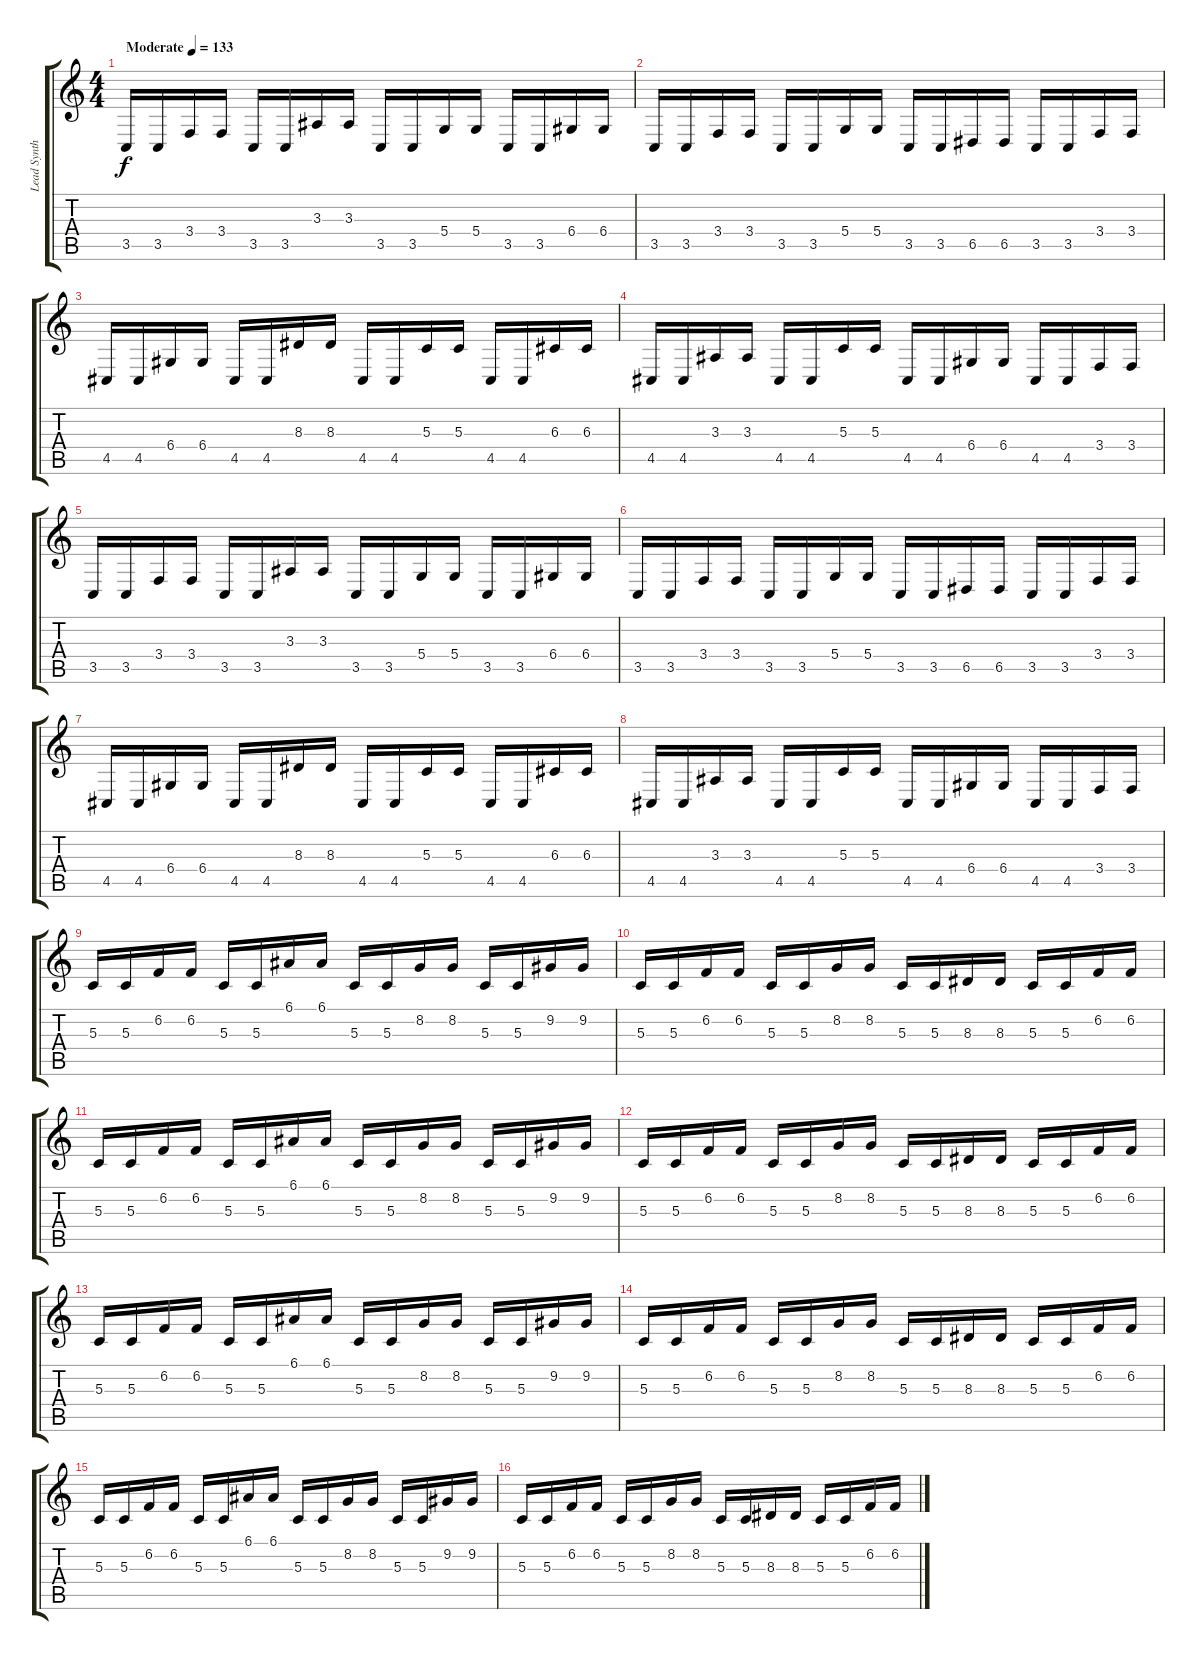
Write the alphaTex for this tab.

\track ("Lead Synth" "Lead Synth") {instrument lead2sawtooth}
\staff {score tabs}
\tuning (E4 B3 G3 D3 A2 E2) {hide}
\ts (4 4)
\tempo (133 "Moderate")
\clef g2
\ks c
3.5.16{dy f instrument lead2sawtooth} 3.5.16 3.4.16 3.4.16 3.5.16 3.5.16 3.3.16 3.3.16 3.5.16 3.5.16 5.4.16 5.4.16 3.5.16 3.5.16 6.4.16 6.4.16 |
3.5.16 3.5.16 3.4.16 3.4.16 3.5.16 3.5.16 5.4.16 5.4.16 3.5.16 3.5.16 6.5.16 6.5.16 3.5.16 3.5.16 3.4.16 3.4.16 |
4.5.16 4.5.16 6.4.16 6.4.16 4.5.16 4.5.16 8.3.16 8.3.16 4.5.16 4.5.16 5.3.16 5.3.16 4.5.16 4.5.16 6.3.16 6.3.16 |
4.5.16 4.5.16 3.3.16 3.3.16 4.5.16 4.5.16 5.3.16 5.3.16 4.5.16 4.5.16 6.4.16 6.4.16 4.5.16 4.5.16 3.4.16 3.4.16 |
3.5.16 3.5.16 3.4.16 3.4.16 3.5.16 3.5.16 3.3.16 3.3.16 3.5.16 3.5.16 5.4.16 5.4.16 3.5.16 3.5.16 6.4.16 6.4.16 |
3.5.16 3.5.16 3.4.16 3.4.16 3.5.16 3.5.16 5.4.16 5.4.16 3.5.16 3.5.16 6.5.16 6.5.16 3.5.16 3.5.16 3.4.16 3.4.16 |
4.5.16 4.5.16 6.4.16 6.4.16 4.5.16 4.5.16 8.3.16 8.3.16 4.5.16 4.5.16 5.3.16 5.3.16 4.5.16 4.5.16 6.3.16 6.3.16 |
4.5.16 4.5.16 3.3.16 3.3.16 4.5.16 4.5.16 5.3.16 5.3.16 4.5.16 4.5.16 6.4.16 6.4.16 4.5.16 4.5.16 3.4.16 3.4.16 |
5.3.16 5.3.16 6.2.16 6.2.16 5.3.16 5.3.16 6.1.16 6.1.16 5.3.16 5.3.16 8.2.16 8.2.16 5.3.16 5.3.16 9.2.16 9.2.16 |
5.3.16 5.3.16 6.2.16 6.2.16 5.3.16 5.3.16 8.2.16 8.2.16 5.3.16 5.3.16 8.3.16 8.3.16 5.3.16 5.3.16 6.2.16 6.2.16 |
5.3.16 5.3.16 6.2.16 6.2.16 5.3.16 5.3.16 6.1.16 6.1.16 5.3.16 5.3.16 8.2.16 8.2.16 5.3.16 5.3.16 9.2.16 9.2.16 |
5.3.16 5.3.16 6.2.16 6.2.16 5.3.16 5.3.16 8.2.16 8.2.16 5.3.16 5.3.16 8.3.16 8.3.16 5.3.16 5.3.16 6.2.16 6.2.16 |
5.3.16 5.3.16 6.2.16 6.2.16 5.3.16 5.3.16 6.1.16 6.1.16 5.3.16 5.3.16 8.2.16 8.2.16 5.3.16 5.3.16 9.2.16 9.2.16 |
5.3.16 5.3.16 6.2.16 6.2.16 5.3.16 5.3.16 8.2.16 8.2.16 5.3.16 5.3.16 8.3.16 8.3.16 5.3.16 5.3.16 6.2.16 6.2.16 |
5.3.16 5.3.16 6.2.16 6.2.16 5.3.16 5.3.16 6.1.16 6.1.16 5.3.16 5.3.16 8.2.16 8.2.16 5.3.16 5.3.16 9.2.16 9.2.16 |
5.3.16 5.3.16 6.2.16 6.2.16 5.3.16 5.3.16 8.2.16 8.2.16 5.3.16 5.3.16 8.3.16 8.3.16 5.3.16 5.3.16 6.2.16 6.2.16
